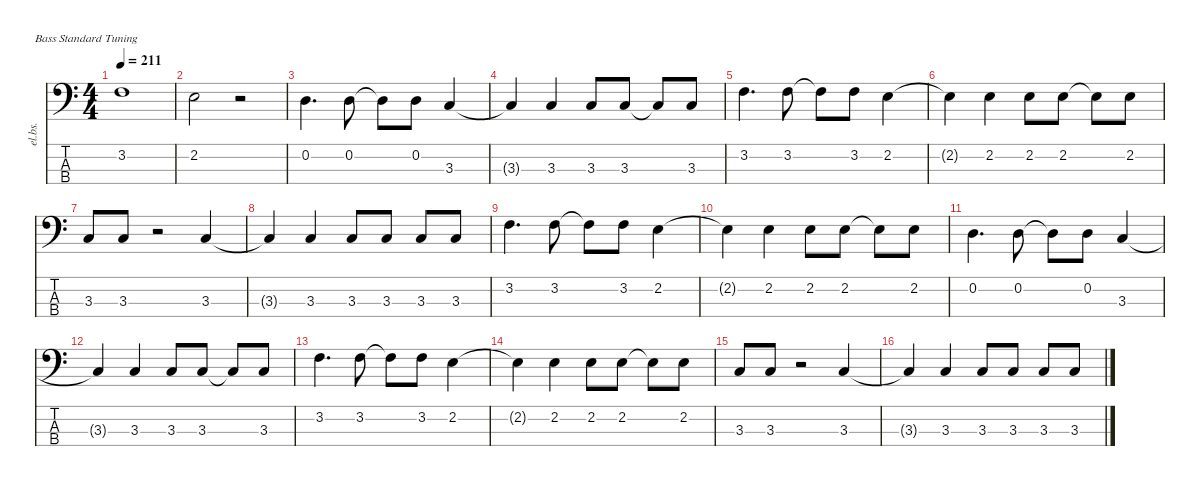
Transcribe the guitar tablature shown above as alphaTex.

\defaultSystemsLayout 4
\hideDynamics
\bracketExtendMode nobrackets
\otherSystemsTrackNameOrientation horizontal
\track ("Bass" "el.bs.") {instrument electricbassfinger}
\staff {score tabs}
\tuning (G2 D2 A1 E1)
\ts (4 4)
\tempo 211
\clef f4
\ks c
3.2.1{dy ff} |
2.2.2{dy f} r.2 |
0.2.4{d dy ff} 0.2.8 0.2{t}.8 0.2.8 3.3.4 |
3.3{t}.4 3.3.4 3.3.8 3.3.8 3.3{t}.8 3.3.8 |
3.2.4{d} 3.2.8 3.2{t}.8 3.2.8 2.2.4 |
2.2{t}.4 2.2.4 2.2.8 2.2.8 2.2{t}.8 2.2.8 |
3.3.8 3.3.8 r.2 3.3.4 |
3.3{t}.4 3.3.4 3.3.8 3.3.8 3.3.8 3.3.8 |
3.2.4{d} 3.2.8 3.2{t}.8 3.2.8 2.2.4 |
2.2{t}.4 2.2.4 2.2.8 2.2.8 2.2{t}.8 2.2.8 |
0.2.4{d} 0.2.8 0.2{t}.8 0.2.8 3.3.4 |
3.3{t}.4 3.3.4 3.3.8 3.3.8 3.3{t}.8 3.3.8 |
3.2.4{d} 3.2.8 3.2{t}.8 3.2.8 2.2.4 |
2.2{t}.4 2.2.4 2.2.8 2.2.8 2.2{t}.8 2.2.8 |
3.3.8 3.3.8 r.2 3.3.4 |
3.3{t}.4 3.3.4 3.3.8 3.3.8 3.3.8 3.3.8
